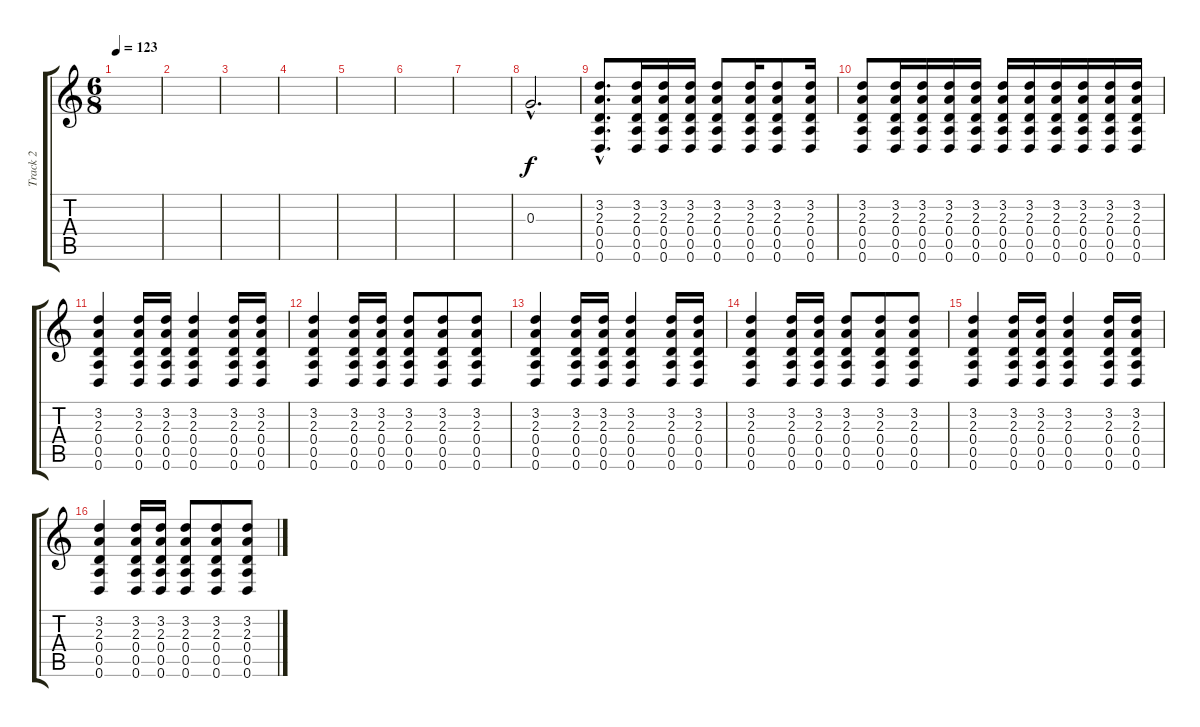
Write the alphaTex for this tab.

\track ("Track 2" "Track 2") {instrument distortionguitar}
\staff {score tabs}
\tuning (E4 B3 G3 D3 A2 D2) {hide}
\ts (6 8)
\tempo 123
\clef g2
\ks c
|
|
|
|
|
|
|
0.3{hac}.2{d dy f} |
(3.2{hac} 2.3{hac} 0.4{hac} 0.5{hac} 0.6{hac}).8{d} (3.2 2.3 0.4 0.5 0.6).16 (3.2 2.3 0.4 0.5 0.6).16 (3.2 2.3 0.4 0.5 0.6).16 (3.2 2.3 0.4 0.5 0.6).8 (3.2 2.3 0.4 0.5 0.6).16 (3.2 2.3 0.4 0.5 0.6).8 (3.2 2.3 0.4 0.5 0.6).16 |
(3.2 2.3 0.4 0.5 0.6).8 (3.2 2.3 0.4 0.5 0.6).16 (3.2 2.3 0.4 0.5 0.6).16 (3.2 2.3 0.4 0.5 0.6).16 (3.2 2.3 0.4 0.5 0.6).16 (3.2 2.3 0.4 0.5 0.6).16 (3.2 2.3 0.4 0.5 0.6).16 (3.2 2.3 0.4 0.5 0.6).16 (3.2 2.3 0.4 0.5 0.6).16 (3.2 2.3 0.4 0.5 0.6).16 (3.2 2.3 0.4 0.5 0.6).16 |
(3.2 2.3 0.4 0.5 0.6).4 (3.2 2.3 0.4 0.5 0.6).16 (3.2 2.3 0.4 0.5 0.6).16 (3.2 2.3 0.4 0.5 0.6).4 (3.2 2.3 0.4 0.5 0.6).16 (3.2 2.3 0.4 0.5 0.6).16 |
(3.2 2.3 0.4 0.5 0.6).4 (3.2 2.3 0.4 0.5 0.6).16 (3.2 2.3 0.4 0.5 0.6).16 (3.2 2.3 0.4 0.5 0.6).8 (3.2 2.3 0.4 0.5 0.6).8 (3.2 2.3 0.4 0.5 0.6).8 |
(3.2 2.3 0.4 0.5 0.6).4 (3.2 2.3 0.4 0.5 0.6).16 (3.2 2.3 0.4 0.5 0.6).16 (3.2 2.3 0.4 0.5 0.6).4 (3.2 2.3 0.4 0.5 0.6).16 (3.2 2.3 0.4 0.5 0.6).16 |
(3.2 2.3 0.4 0.5 0.6).4 (3.2 2.3 0.4 0.5 0.6).16 (3.2 2.3 0.4 0.5 0.6).16 (3.2 2.3 0.4 0.5 0.6).8 (3.2 2.3 0.4 0.5 0.6).8 (3.2 2.3 0.4 0.5 0.6).8 |
(3.2 2.3 0.4 0.5 0.6).4 (3.2 2.3 0.4 0.5 0.6).16 (3.2 2.3 0.4 0.5 0.6).16 (3.2 2.3 0.4 0.5 0.6).4 (3.2 2.3 0.4 0.5 0.6).16 (3.2 2.3 0.4 0.5 0.6).16 |
(3.2 2.3 0.4 0.5 0.6).4 (3.2 2.3 0.4 0.5 0.6).16 (3.2 2.3 0.4 0.5 0.6).16 (3.2 2.3 0.4 0.5 0.6).8 (3.2 2.3 0.4 0.5 0.6).8 (3.2 2.3 0.4 0.5 0.6).8
